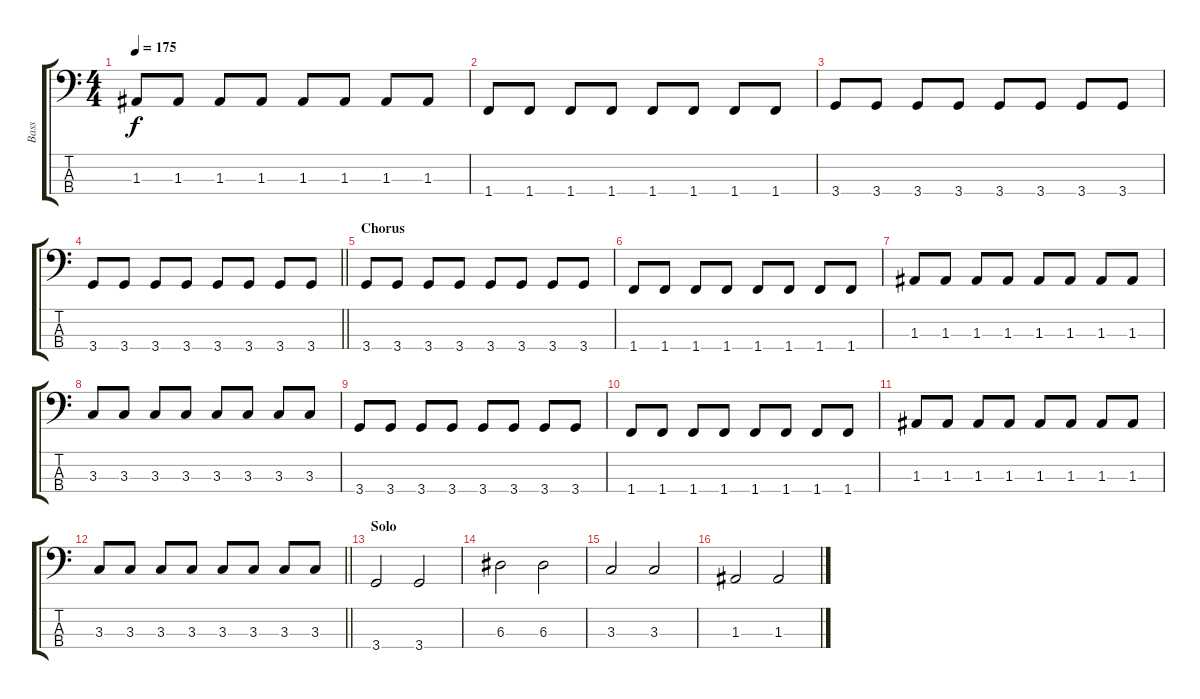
\track ("Bass" "Bass") {instrument electricbasspick}
\staff {score tabs}
\tuning (G2 D2 A1 E1) {hide}
\ts (4 4)
\tempo 175
\clef f4
\ks c
1.3.8{dy f} 1.3.8 1.3.8 1.3.8 1.3.8 1.3.8 1.3.8 1.3.8 |
1.4.8 1.4.8 1.4.8 1.4.8 1.4.8 1.4.8 1.4.8 1.4.8 |
3.4.8 3.4.8 3.4.8 3.4.8 3.4.8 3.4.8 3.4.8 3.4.8 |
\barLineRight lightlight
3.4.8 3.4.8 3.4.8 3.4.8 3.4.8 3.4.8 3.4.8 3.4.8 |
\section ("" "Chorus")
3.4.8 3.4.8 3.4.8 3.4.8 3.4.8 3.4.8 3.4.8 3.4.8 |
1.4.8 1.4.8 1.4.8 1.4.8 1.4.8 1.4.8 1.4.8 1.4.8 |
1.3.8 1.3.8 1.3.8 1.3.8 1.3.8 1.3.8 1.3.8 1.3.8 |
3.3.8 3.3.8 3.3.8 3.3.8 3.3.8 3.3.8 3.3.8 3.3.8 |
3.4.8 3.4.8 3.4.8 3.4.8 3.4.8 3.4.8 3.4.8 3.4.8 |
1.4.8 1.4.8 1.4.8 1.4.8 1.4.8 1.4.8 1.4.8 1.4.8 |
1.3.8 1.3.8 1.3.8 1.3.8 1.3.8 1.3.8 1.3.8 1.3.8 |
\barLineRight lightlight
3.3.8 3.3.8 3.3.8 3.3.8 3.3.8 3.3.8 3.3.8 3.3.8 |
\section ("" "Solo")
3.4.2 3.4.2 |
6.3.2 6.3.2 |
3.3.2 3.3.2 |
1.3.2 1.3.2
